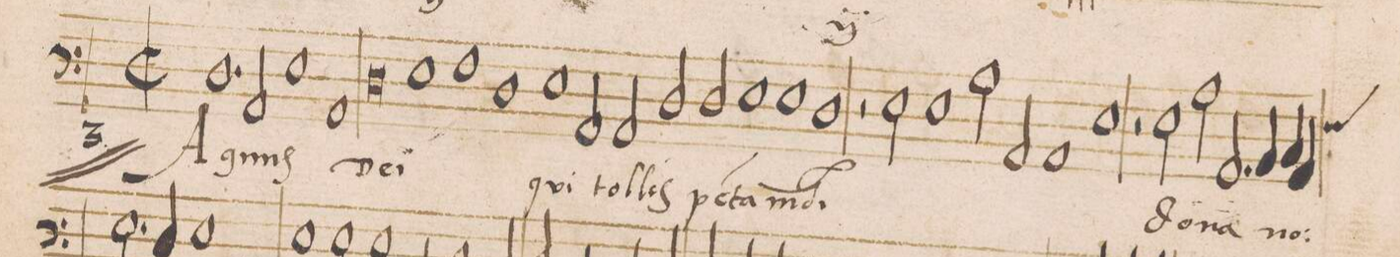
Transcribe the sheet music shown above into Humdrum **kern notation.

**kern	**text
*I"BASSUS	*
*clefF3	*
*k[b-]	*
*met(C|)	*
*M2/1	*
1.F	A-
2C/	-gnus
=44-	=44-
1G	.
1C	de-
=45-	=45-
0F	-i
=46-	=46-
1G	.
1A	.
=47-	=47-
1F	qui
1G	.
=48-	=48-
2C/	tol-
2C/	-lis
2F/	p(ec)-
2F/	-c(a)-
=49-	=49-
1G	-ta
1G	m(un)-
=50-	=50-
1F	-di
2r	.
2G\	.
=51-	=51-
1G	.
2c\	.
2C/	.
=52-	=52-
1C	.
1G	.
=53-	=53-
2r	.
2G\	do-
2c\	-na
2.C/	.
=54-	=54-
4D/	.
4E/	no-
*custos:G	*
4C/	.
*-	*-
